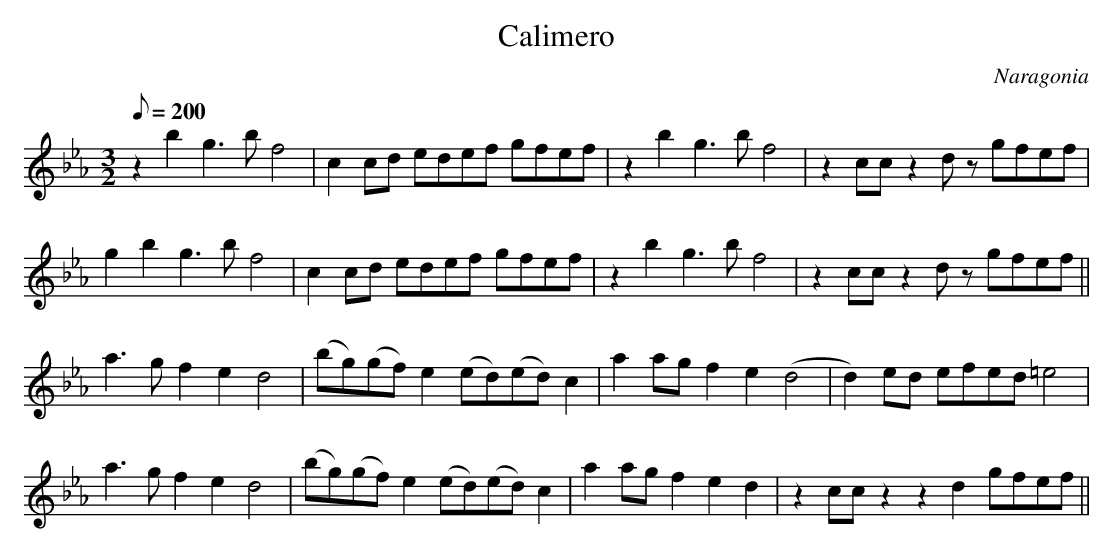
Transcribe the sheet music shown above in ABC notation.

X:1
T:Calimero
C:Naragonia
L:1/8
M:3/2
Q:200
K:Ebmaj
z2 b2 g3b f4 |c2cd edef gfef|z2 b2g3b f4| z2 cc z2 dz gfef|
g2 b2 g3b f4 |c2cd edef gfef|z2 b2g3b f4 |z2 cc z2 dz gfef||
a3g f2 e2 d4 |(bg)(gf) e2 (ed)(ed)c2|a2 ag f2 e2 (d4 |d2)ed efed=e4|
a3g f2 e2 d4 |(bg)(gf) e2 (ed)(ed) c2|a2 ag f2 e2 d2 |z2 ccz2 z2d2 gfef||
